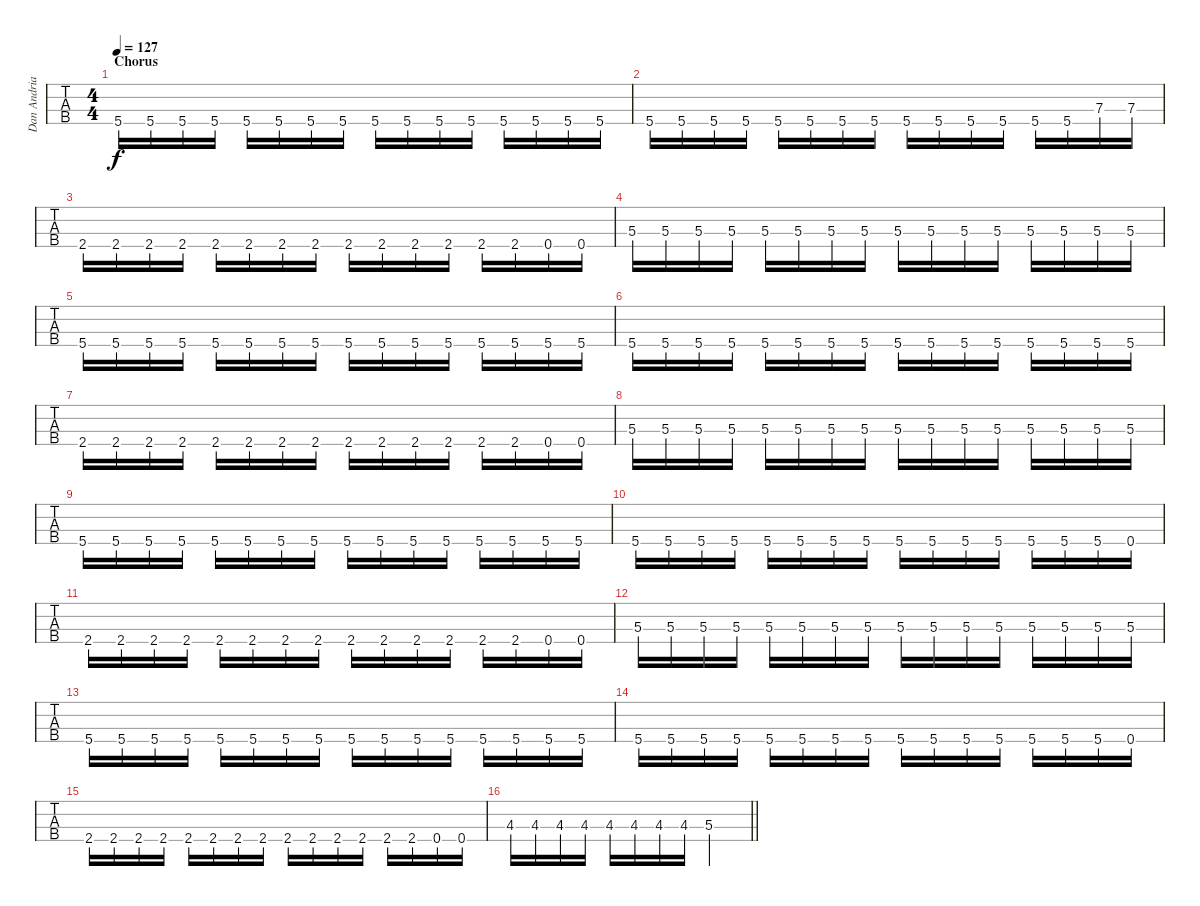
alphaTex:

\track ("Dan Andriano - Bass" "Dan Andria") {instrument electricbassfinger}
\staff {tabs}
\tuning (G2 D2 A1 E1) {hide}
\ts (4 4)
\section ("" "Chorus")
\tempo 127
\clef f4
\ks a
5.4.16{dy f} 5.4.16 5.4.16 5.4.16 5.4.16 5.4.16 5.4.16 5.4.16 5.4.16 5.4.16 5.4.16 5.4.16 5.4.16 5.4.16 5.4.16 5.4.16 |
5.4.16 5.4.16 5.4.16 5.4.16 5.4.16 5.4.16 5.4.16 5.4.16 5.4.16 5.4.16 5.4.16 5.4.16 5.4.16 5.4.16 7.3.16 7.3.16 |
2.4.16 2.4.16 2.4.16 2.4.16 2.4.16 2.4.16 2.4.16 2.4.16 2.4.16 2.4.16 2.4.16 2.4.16 2.4.16 2.4.16 0.4.16 0.4.16 |
5.3.16 5.3.16 5.3.16 5.3.16 5.3.16 5.3.16 5.3.16 5.3.16 5.3.16 5.3.16 5.3.16 5.3.16 5.3.16 5.3.16 5.3.16 5.3.16 |
5.4.16 5.4.16 5.4.16 5.4.16 5.4.16 5.4.16 5.4.16 5.4.16 5.4.16 5.4.16 5.4.16 5.4.16 5.4.16 5.4.16 5.4.16 5.4.16 |
5.4.16 5.4.16 5.4.16 5.4.16 5.4.16 5.4.16 5.4.16 5.4.16 5.4.16 5.4.16 5.4.16 5.4.16 5.4.16 5.4.16 5.4.16 5.4.16 |
2.4.16 2.4.16 2.4.16 2.4.16 2.4.16 2.4.16 2.4.16 2.4.16 2.4.16 2.4.16 2.4.16 2.4.16 2.4.16 2.4.16 0.4.16 0.4.16 |
5.3.16 5.3.16 5.3.16 5.3.16 5.3.16 5.3.16 5.3.16 5.3.16 5.3.16 5.3.16 5.3.16 5.3.16 5.3.16 5.3.16 5.3.16 5.3.16 |
5.4.16 5.4.16 5.4.16 5.4.16 5.4.16 5.4.16 5.4.16 5.4.16 5.4.16 5.4.16 5.4.16 5.4.16 5.4.16 5.4.16 5.4.16 5.4.16 |
5.4.16 5.4.16 5.4.16 5.4.16 5.4.16 5.4.16 5.4.16 5.4.16 5.4.16 5.4.16 5.4.16 5.4.16 5.4.16 5.4.16 5.4.16 0.4.16 |
2.4.16 2.4.16 2.4.16 2.4.16 2.4.16 2.4.16 2.4.16 2.4.16 2.4.16 2.4.16 2.4.16 2.4.16 2.4.16 2.4.16 0.4.16 0.4.16 |
5.3.16 5.3.16 5.3.16 5.3.16 5.3.16 5.3.16 5.3.16 5.3.16 5.3.16 5.3.16 5.3.16 5.3.16 5.3.16 5.3.16 5.3.16 5.3.16 |
5.4.16 5.4.16 5.4.16 5.4.16 5.4.16 5.4.16 5.4.16 5.4.16 5.4.16 5.4.16 5.4.16 5.4.16 5.4.16 5.4.16 5.4.16 5.4.16 |
5.4.16 5.4.16 5.4.16 5.4.16 5.4.16 5.4.16 5.4.16 5.4.16 5.4.16 5.4.16 5.4.16 5.4.16 5.4.16 5.4.16 5.4.16 0.4.16 |
2.4.16 2.4.16 2.4.16 2.4.16 2.4.16 2.4.16 2.4.16 2.4.16 2.4.16 2.4.16 2.4.16 2.4.16 2.4.16 2.4.16 0.4.16 0.4.16 |
\barLineRight lightlight
4.3.16 4.3.16 4.3.16 4.3.16 4.3.16 4.3.16 4.3.16 4.3.16 5.3.2
